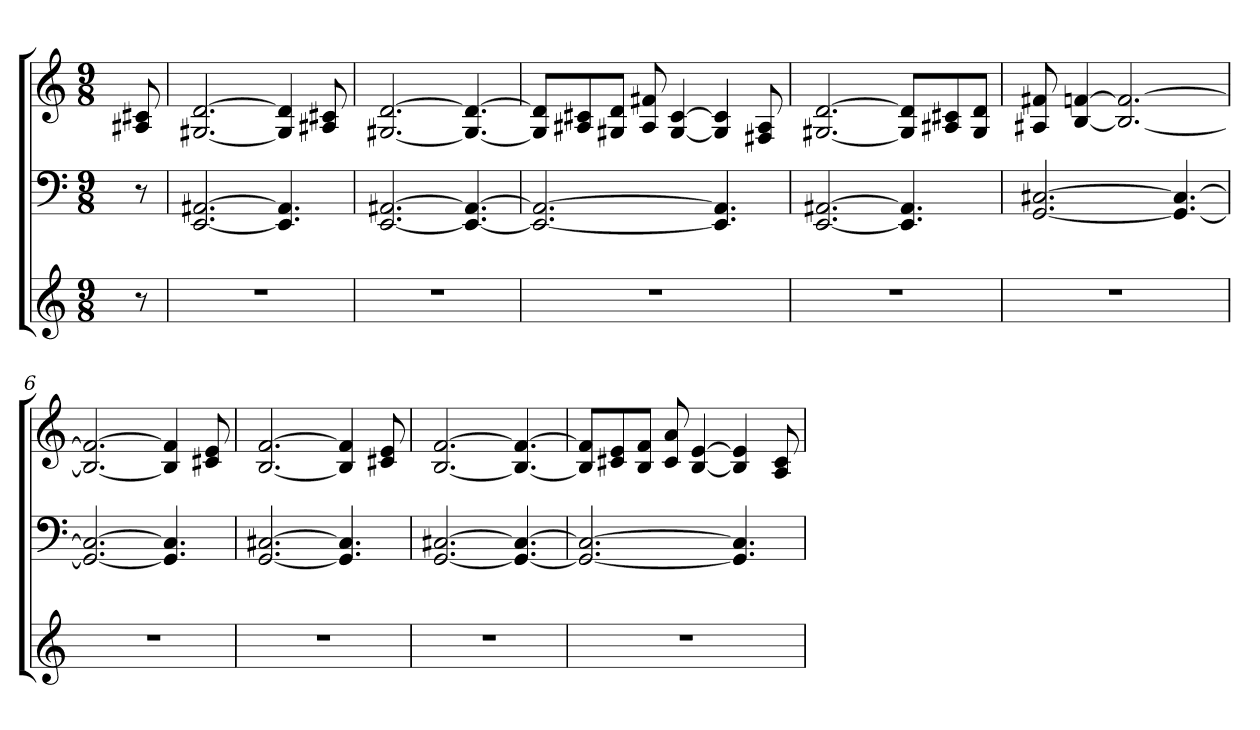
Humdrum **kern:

**kern	**kern	**kern
*part3	*part2	*part1
*staff3	*staff2	*staff1
*clefG2	*clefF4	*clefG2
*k[]	*k[]	*k[]
*M9/8	*M9/8	*M9/8
=	=	=
8r	8r	8A#X 8c#X
=1	=1	=1
8%9r	[2.EE [2.AA#X	[2.G#X [2.d
.	4.EE] 4.AA#]	4G#] 4d]
.	.	8A#X 8c#X
=2	=2	=2
8%9r	[2.EE [2.AA#X	[2.G#X [2.d
.	4.EE_ 4.AA#_	4.G#_ 4.d_
=3	=3	=3
8%9r	2.EE_ 2.AA#_	8G#] 8d]L
.	.	8A#X 8c#X
.	.	8G#X 8dJ
.	.	8A# 8f#X
.	.	[4G# [4c#
.	4.EE] 4.AA#]	4G#] 4c#]
.	.	8F#X 8A#
=4	=4	=4
8%9r	[2.EE [2.AA#X	[2.G#X [2.d
.	4.EE] 4.AA#]	8G#] 8d]L
.	.	8A#X 8c#X
.	.	8G# 8dJ
=5	=5	=5
8%9r	[2.GG [2.C#X	8A#X 8f#X
.	.	[4B [4fn
.	.	2.B_ 2.f_
.	4.GG_ 4.C#_	.
=6	=6	=6
8%9r	2.GG_ 2.C#_	2.B_ 2.f_
.	4.GG] 4.C#]	4B] 4f]
.	.	8c#X 8e
=7	=7	=7
8%9r	[2.GG [2.C#X	[2.B [2.f
.	4.GG] 4.C#]	4B] 4f]
.	.	8c#X 8e
=8	=8	=8
8%9r	[2.GG [2.C#X	[2.B [2.f
.	4.GG_ 4.C#_	4.B_ 4.f_
=9	=9	=9
8%9r	2.GG_ 2.C#_	8B] 8f]L
.	.	8c#X 8e
.	.	8B 8fJ
.	.	8c# 8a
.	.	[4B [4e
.	4.GG] 4.C#]	4B] 4e]
.	.	8A 8c#
=	=	=
*-	*-	*-
